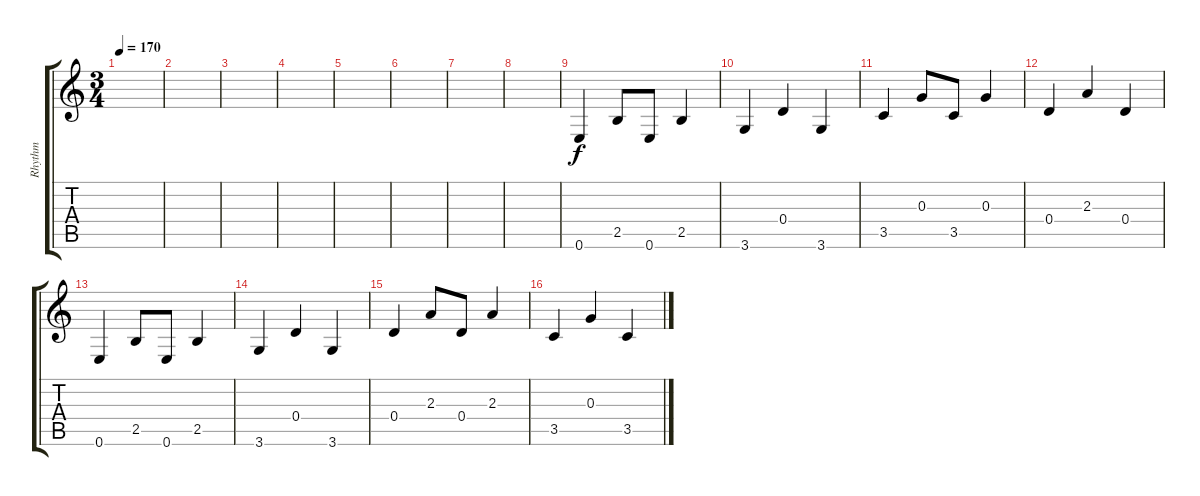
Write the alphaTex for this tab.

\track ("Rhythm" "Rhythm") {instrument distortionguitar}
\staff {score tabs}
\tuning (E4 B3 G3 D3 A2 E2) {hide}
\ts (3 4)
\tempo 170
\clef g2
\ks c
|
|
|
|
|
|
|
|
0.6.4 2.5.8 0.6.8 2.5.4 |
3.6.4 0.4.4 3.6.4 |
3.5.4 0.3.8 3.5.8 0.3.4 |
0.4.4 2.3.4 0.4.4 |
0.6.4 2.5.8 0.6.8 2.5.4 |
3.6.4 0.4.4 3.6.4 |
0.4.4 2.3.8 0.4.8 2.3.4 |
3.5.4 0.3.4 3.5.4
